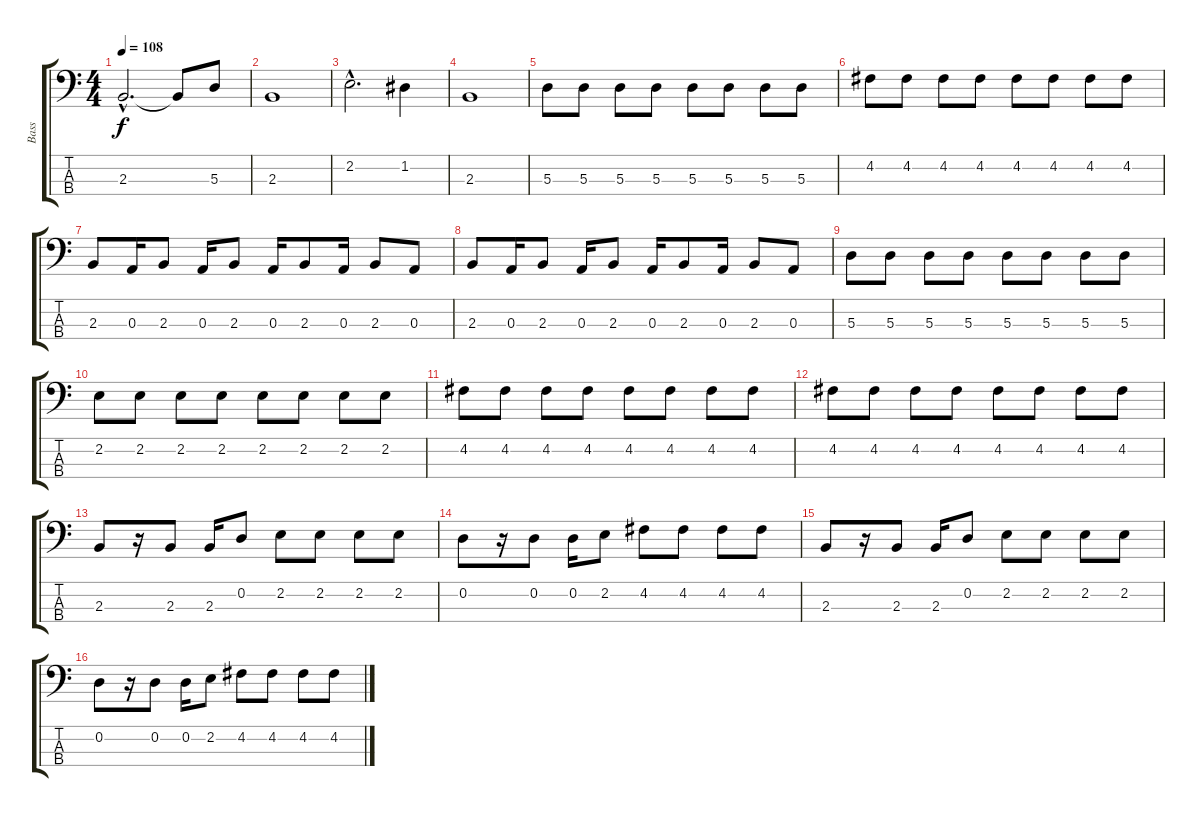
\track ("Bass" "Bass") {instrument electricbasspick}
\staff {score tabs}
\tuning (G2 D2 A1 E1) {hide}
\ts (4 4)
\tempo 108
\clef f4
\ks c
2.3{hac}.2{d dy f} 2.3{t}.8 5.3.8 |
2.3.1 |
2.2{hac}.2{d} 1.2.4 |
2.3.1 |
5.3.8 5.3.8 5.3.8 5.3.8 5.3.8 5.3.8 5.3.8 5.3.8 |
4.2.8 4.2.8 4.2.8 4.2.8 4.2.8 4.2.8 4.2.8 4.2.8 |
2.3.8 0.3.16 2.3.8 0.3.16 2.3.8 0.3.16 2.3.8 0.3.16 2.3.8 0.3.8 |
2.3.8 0.3.16 2.3.8 0.3.16 2.3.8 0.3.16 2.3.8 0.3.16 2.3.8 0.3.8 |
5.3.8 5.3.8 5.3.8 5.3.8 5.3.8 5.3.8 5.3.8 5.3.8 |
2.2.8 2.2.8 2.2.8 2.2.8 2.2.8 2.2.8 2.2.8 2.2.8 |
4.2.8 4.2.8 4.2.8 4.2.8 4.2.8 4.2.8 4.2.8 4.2.8 |
4.2.8 4.2.8 4.2.8 4.2.8 4.2.8 4.2.8 4.2.8 4.2.8 |
2.3.8 r.16 2.3.8 2.3.16 0.2.8 2.2.8 2.2.8 2.2.8 2.2.8 |
0.2.8 r.16 0.2.8 0.2.16 2.2.8 4.2.8 4.2.8 4.2.8 4.2.8 |
2.3.8 r.16 2.3.8 2.3.16 0.2.8 2.2.8 2.2.8 2.2.8 2.2.8 |
0.2.8 r.16 0.2.8 0.2.16 2.2.8 4.2.8 4.2.8 4.2.8 4.2.8
